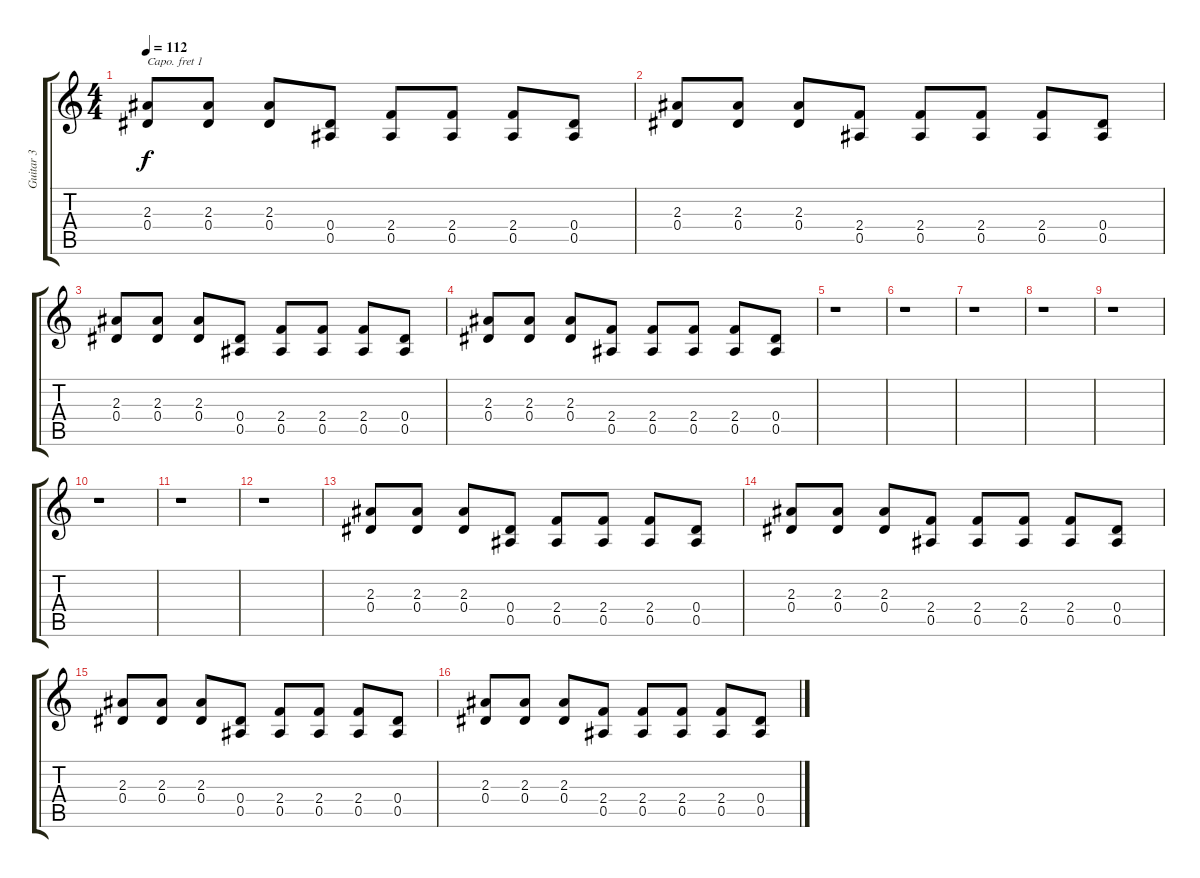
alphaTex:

\track ("Guitar 3" "Guitar 3") {instrument electricguitarmuted}
\staff {score tabs}
\capo 1
\tuning (E4 B3 G3 D3 A2 E2) {hide}
\ts (4 4)
\tempo 112
\clef g2
\ks c
(2.3 0.4).8{dy f} (2.3 0.4).8 (2.3 0.4).8 (0.4 0.5).8 (2.4 0.5).8 (2.4 0.5).8 (2.4 0.5).8 (0.4 0.5).8 |
(2.3 0.4).8 (2.3 0.4).8 (2.3 0.4).8 (2.4 0.5).8 (2.4 0.5).8 (2.4 0.5).8 (2.4 0.5).8 (0.4 0.5).8 |
(2.3 0.4).8 (2.3 0.4).8 (2.3 0.4).8 (0.4 0.5).8 (2.4 0.5).8 (2.4 0.5).8 (2.4 0.5).8 (0.4 0.5).8 |
(2.3 0.4).8 (2.3 0.4).8 (2.3 0.4).8 (2.4 0.5).8 (2.4 0.5).8 (2.4 0.5).8 (2.4 0.5).8 (0.4 0.5).8 |
r.1 |
r.1 |
r.1 |
r.1 |
r.1 |
r.1 |
r.1 |
r.1 |
(2.3 0.4).8 (2.3 0.4).8 (2.3 0.4).8 (0.4 0.5).8 (2.4 0.5).8 (2.4 0.5).8 (2.4 0.5).8 (0.4 0.5).8 |
(2.3 0.4).8 (2.3 0.4).8 (2.3 0.4).8 (2.4 0.5).8 (2.4 0.5).8 (2.4 0.5).8 (2.4 0.5).8 (0.4 0.5).8 |
(2.3 0.4).8 (2.3 0.4).8 (2.3 0.4).8 (0.4 0.5).8 (2.4 0.5).8 (2.4 0.5).8 (2.4 0.5).8 (0.4 0.5).8 |
(2.3 0.4).8 (2.3 0.4).8 (2.3 0.4).8 (2.4 0.5).8 (2.4 0.5).8 (2.4 0.5).8 (2.4 0.5).8 (0.4 0.5).8
